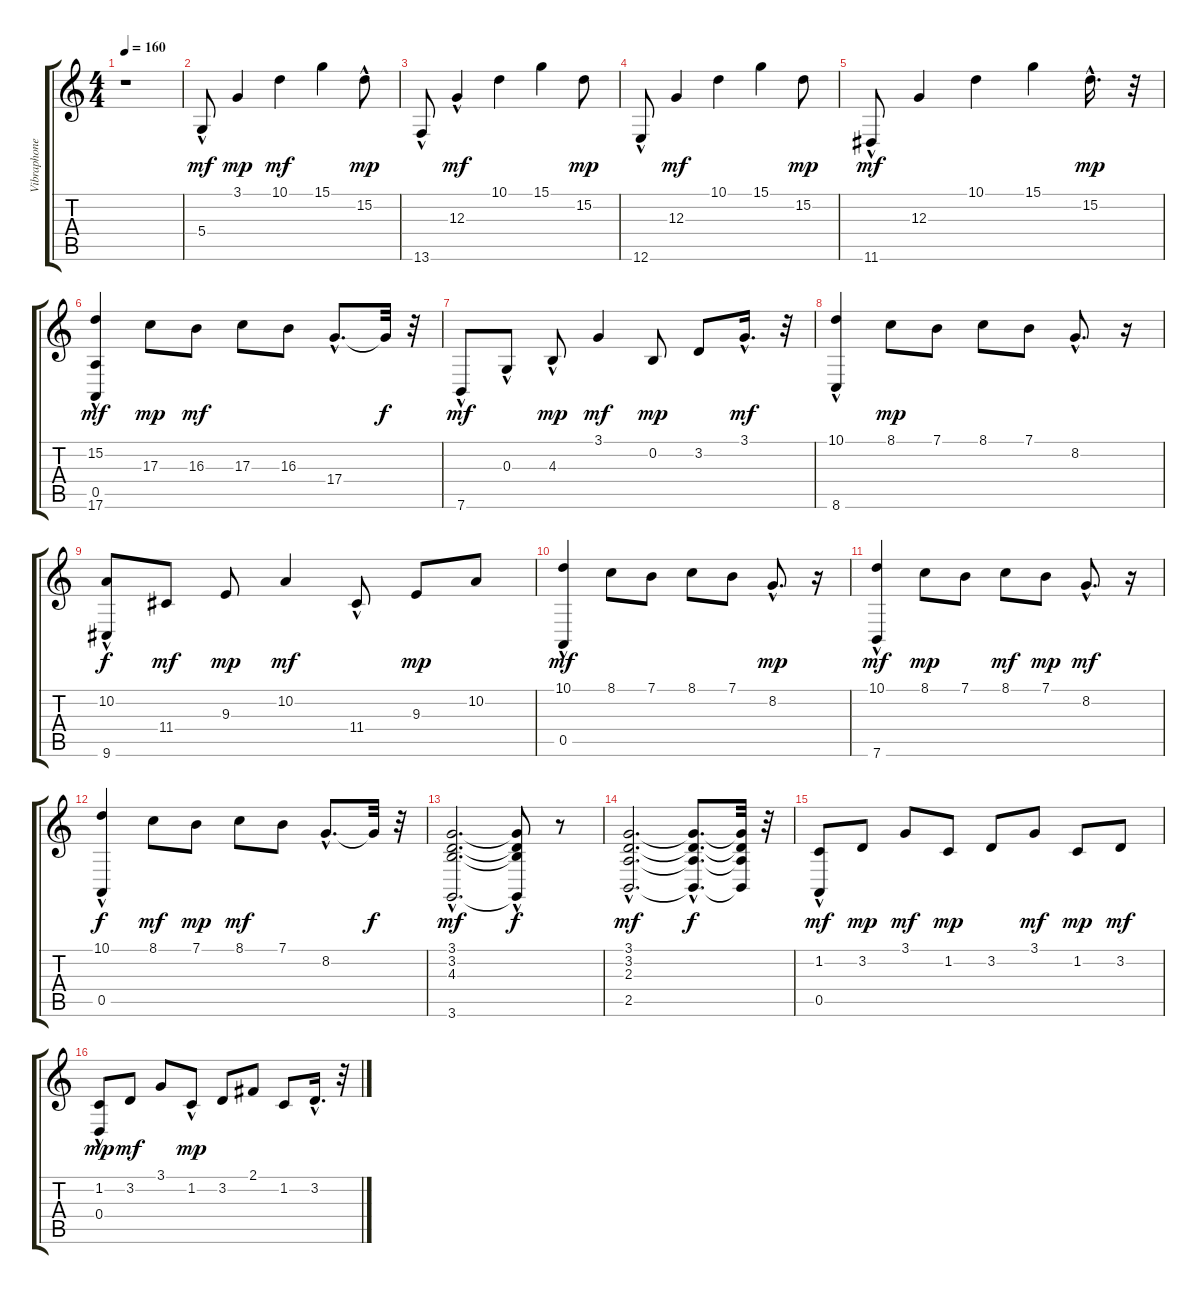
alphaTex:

\track ("Vibraphone" "Vibraphone") {instrument vibraphone}
\staff {score tabs}
\tuning (E4 B3 G3 D3 A2 E2) {hide}
\ts (4 4)
\tempo 160
\clef g2
\ks c
r.1{dy mf instrument vibraphone} |
5.4{hac}.8 3.1.4{dy mp} 10.1.4{dy mf} 15.1.4 15.2{hac}.8{dy mp} |
13.6{hac}.8 12.3{hac}.4{dy mf} 10.1.4 15.1.4 15.2.8{dy mp} |
12.6{hac}.8 12.3.4{dy mf} 10.1.4 15.1.4 15.2.8{dy mp} |
11.6{hac}.8{dy mf} 12.3.4 10.1.4 15.1.4 15.2{hac}.16{d dy mp} r.32 |
(15.2 0.5 17.6{hac}).4{dy mf} 17.3.8{dy mp} 16.3.8{dy mf} 17.3.8 16.3.8 17.4{hac}.8{d} 17.4{t}.32{dy f} r.32 |
7.6{hac}.8{dy mf} 0.3{hac}.8 4.3{hac}.8{dy mp} 3.1.4{dy mf} 0.2.8{dy mp} 3.2.8 3.1{hac}.16{d dy mf} r.32 |
(10.1 8.6{hac}).4 8.1.8{dy mp} 7.1.8 8.1.8 7.1.8 8.2{hac}.8{d} r.16 |
(10.2 9.6{hac}).8{dy f} 11.4.8{dy mf} 9.3.8{dy mp} 10.2.4{dy mf} 11.4{hac}.8 9.3.8{dy mp} 10.2.8 |
(10.1 0.5{hac}).4{dy mf} 8.1.8 7.1.8 8.1.8 7.1.8 8.2{hac}.8{d dy mp} r.16 |
(10.1 7.6{hac}).4{dy mf} 8.1.8{dy mp} 7.1.8 8.1.8{dy mf} 7.1.8{dy mp} 8.2{hac}.8{d dy mf} r.16 |
(10.1 0.5{hac}).4{dy f} 8.1.8{dy mf} 7.1.8{dy mp} 8.1.8{dy mf} 7.1.8 8.2{hac}.8{d} 8.2{t}.32{dy f} r.32 |
(3.1{hac} 3.2{hac} 4.3{hac} 3.6{hac}).2{d dy mf} (3.1{hac t} 3.2{hac t} 4.3{hac t} 3.6{t}).8{dy f} r.8 |
(3.1{hac} 3.2{hac} 2.3{hac} 2.5{hac}).2{d dy mf} (3.1{hac t} 3.2{hac t} 2.3{hac t} 2.5{hac t}).8{d dy f} (3.1{t} 3.2{t} 2.3{t} 2.5{t}).32 r.32 |
(1.2{hac} 0.5{hac}).8{dy mf} 3.2.8{dy mp} 3.1.8{dy mf} 1.2.8{dy mp} 3.2.8 3.1.8{dy mf} 1.2.8{dy mp} 3.2.8{dy mf} |
(1.2 0.4{hac}).8{dy mp} 3.2.8{dy mf} 3.1.8 1.2{hac}.8{dy mp} 3.2.8 2.1.8 1.2.8 3.2{hac}.16{d} r.32
